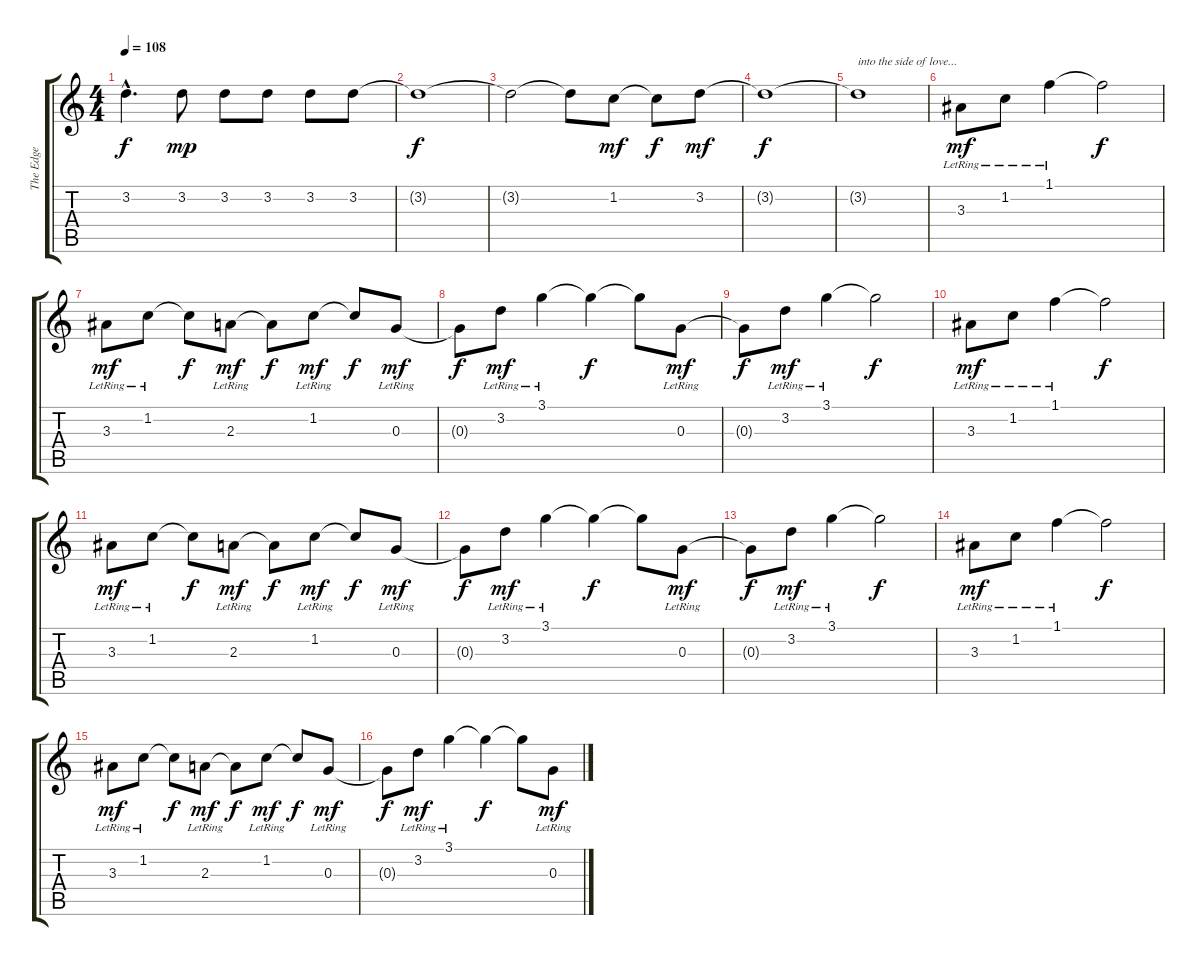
\track ("The Edge" "The Edge") {instrument electricguitarclean}
\staff {score tabs}
\tuning (E4 B3 G3 D3 A2 E2) {hide}
\ts (4 4)
\tempo 108
\clef g2
\ks c
3.2{hac t}.4{d dy f} 3.2.8{dy mp} 3.2.8 3.2.8 3.2.8 3.2.8 |
3.2{t}.1{dy f} |
3.2{t}.2 3.2{t}.8 1.2.8{dy mf} 1.2{t}.8{dy f} 3.2.8{dy mf} |
3.2{t}.1{dy f} |
3.2{t}.1{txt "into the side of love..."} |
3.3{lr}.8{dy mf} 1.2{lr}.8 1.1{lr}.4 1.1{t}.2{dy f} |
3.3{lr}.8{dy mf} 1.2{lr}.8 1.2{t}.8{dy f} 2.3{lr}.8{dy mf} 2.3{t}.8{dy f} 1.2{lr}.8{dy mf} 1.2{t}.8{dy f} 0.3{lr}.8{dy mf} |
0.3{t}.8{dy f} 3.2{lr}.8{dy mf} 3.1{lr}.4 3.1{t}.4{dy f} 3.1{t}.8 0.3{lr}.8{dy mf} |
0.3{t}.8{dy f} 3.2{lr}.8{dy mf} 3.1{lr}.4 3.1{t}.2{dy f} |
3.3{lr}.8{dy mf} 1.2{lr}.8 1.1{lr}.4 1.1{t}.2{dy f} |
3.3{lr}.8{dy mf} 1.2{lr}.8 1.2{t}.8{dy f} 2.3{lr}.8{dy mf} 2.3{t}.8{dy f} 1.2{lr}.8{dy mf} 1.2{t}.8{dy f} 0.3{lr}.8{dy mf} |
0.3{t}.8{dy f} 3.2{lr}.8{dy mf} 3.1{lr}.4 3.1{t}.4{dy f} 3.1{t}.8 0.3{lr}.8{dy mf} |
0.3{t}.8{dy f} 3.2{lr}.8{dy mf} 3.1{lr}.4 3.1{t}.2{dy f} |
3.3{lr}.8{dy mf} 1.2{lr}.8 1.1{lr}.4 1.1{t}.2{dy f} |
3.3{lr}.8{dy mf} 1.2{lr}.8 1.2{t}.8{dy f} 2.3{lr}.8{dy mf} 2.3{t}.8{dy f} 1.2{lr}.8{dy mf} 1.2{t}.8{dy f} 0.3{lr}.8{dy mf} |
0.3{t}.8{dy f} 3.2{lr}.8{dy mf} 3.1{lr}.4 3.1{t}.4{dy f} 3.1{t}.8 0.3{lr}.8{dy mf}
